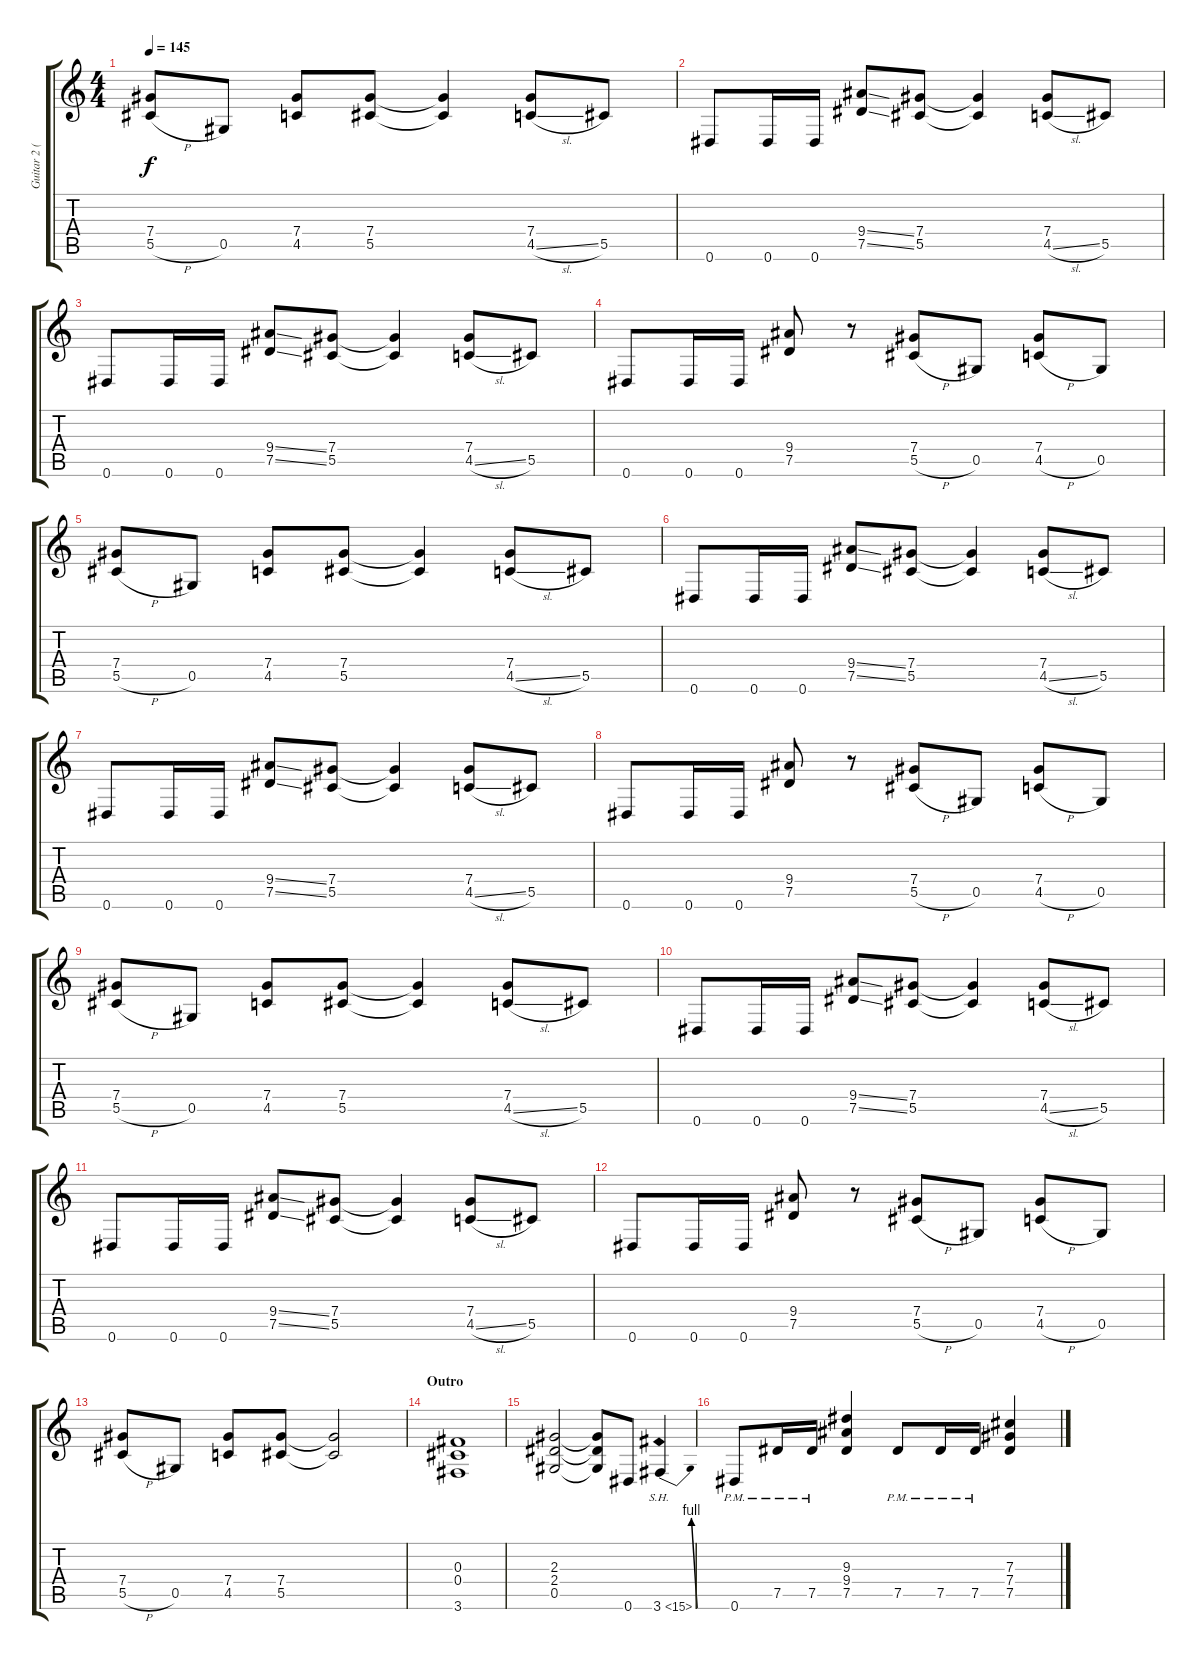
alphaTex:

\track ("Guitar 2 (Slash)" "Guitar 2 (") {instrument overdrivenguitar}
\staff {score tabs}
\tuning (Eb4 Bb3 Gb3 Db3 Ab2 Eb2) {hide}
\ts (4 4)
\tempo 145
\clef g2
\ks c
(7.4 5.5{h}).8{dy f} 0.5.8 (7.4 4.5).8 (7.4 5.5).8 (7.4{t} 5.5{t}).4 (7.4 4.5{sl}).8 5.5.8 |
0.6.8 0.6.16 0.6.16 (9.4{ss} 7.5{ss}).8 (7.4 5.5).8 (7.4{t} 5.5{t}).4 (7.4 4.5{sl}).8 5.5.8 |
0.6.8 0.6.16 0.6.16 (9.4{ss} 7.5{ss}).8 (7.4 5.5).8 (7.4{t} 5.5{t}).4 (7.4 4.5{sl}).8 5.5.8 |
0.6.8 0.6.16 0.6.16 (9.4 7.5).8 r.8 (7.4 5.5{h}).8 0.5.8 (7.4 4.5{h}).8 0.5.8 |
(7.4 5.5{h}).8 0.5.8 (7.4 4.5).8 (7.4 5.5).8 (7.4{t} 5.5{t}).4 (7.4 4.5{sl}).8 5.5.8 |
0.6.8 0.6.16 0.6.16 (9.4{ss} 7.5{ss}).8 (7.4 5.5).8 (7.4{t} 5.5{t}).4 (7.4 4.5{sl}).8 5.5.8 |
0.6.8 0.6.16 0.6.16 (9.4{ss} 7.5{ss}).8 (7.4 5.5).8 (7.4{t} 5.5{t}).4 (7.4 4.5{sl}).8 5.5.8 |
0.6.8 0.6.16 0.6.16 (9.4 7.5).8 r.8 (7.4 5.5{h}).8 0.5.8 (7.4 4.5{h}).8 0.5.8 |
(7.4 5.5{h}).8 0.5.8 (7.4 4.5).8 (7.4 5.5).8 (7.4{t} 5.5{t}).4 (7.4 4.5{sl}).8 5.5.8 |
0.6.8 0.6.16 0.6.16 (9.4{ss} 7.5{ss}).8 (7.4 5.5).8 (7.4{t} 5.5{t}).4 (7.4 4.5{sl}).8 5.5.8 |
0.6.8 0.6.16 0.6.16 (9.4{ss} 7.5{ss}).8 (7.4 5.5).8 (7.4{t} 5.5{t}).4 (7.4 4.5{sl}).8 5.5.8 |
0.6.8 0.6.16 0.6.16 (9.4 7.5).8 r.8 (7.4 5.5{h}).8 0.5.8 (7.4 4.5{h}).8 0.5.8 |
(7.4 5.5{h}).8 0.5.8 (7.4 4.5).8 (7.4 5.5).8 (7.4{t} 5.5{t}).2 |
\section ("" "Outro")
(0.3 0.4 3.6).1 |
(2.3 2.4 0.5).2 (2.3{t} 2.4{t} 0.5{t}).8 0.6.8 3.6{be (bend 0 0 60 4) sh 12}.4 |
0.6{pm}.8 7.5{pm}.16 7.5{pm}.16 (9.3 9.4 7.5).4 7.5{pm}.8 7.5{pm}.16 7.5{pm}.16 (7.3 7.4 7.5).4
